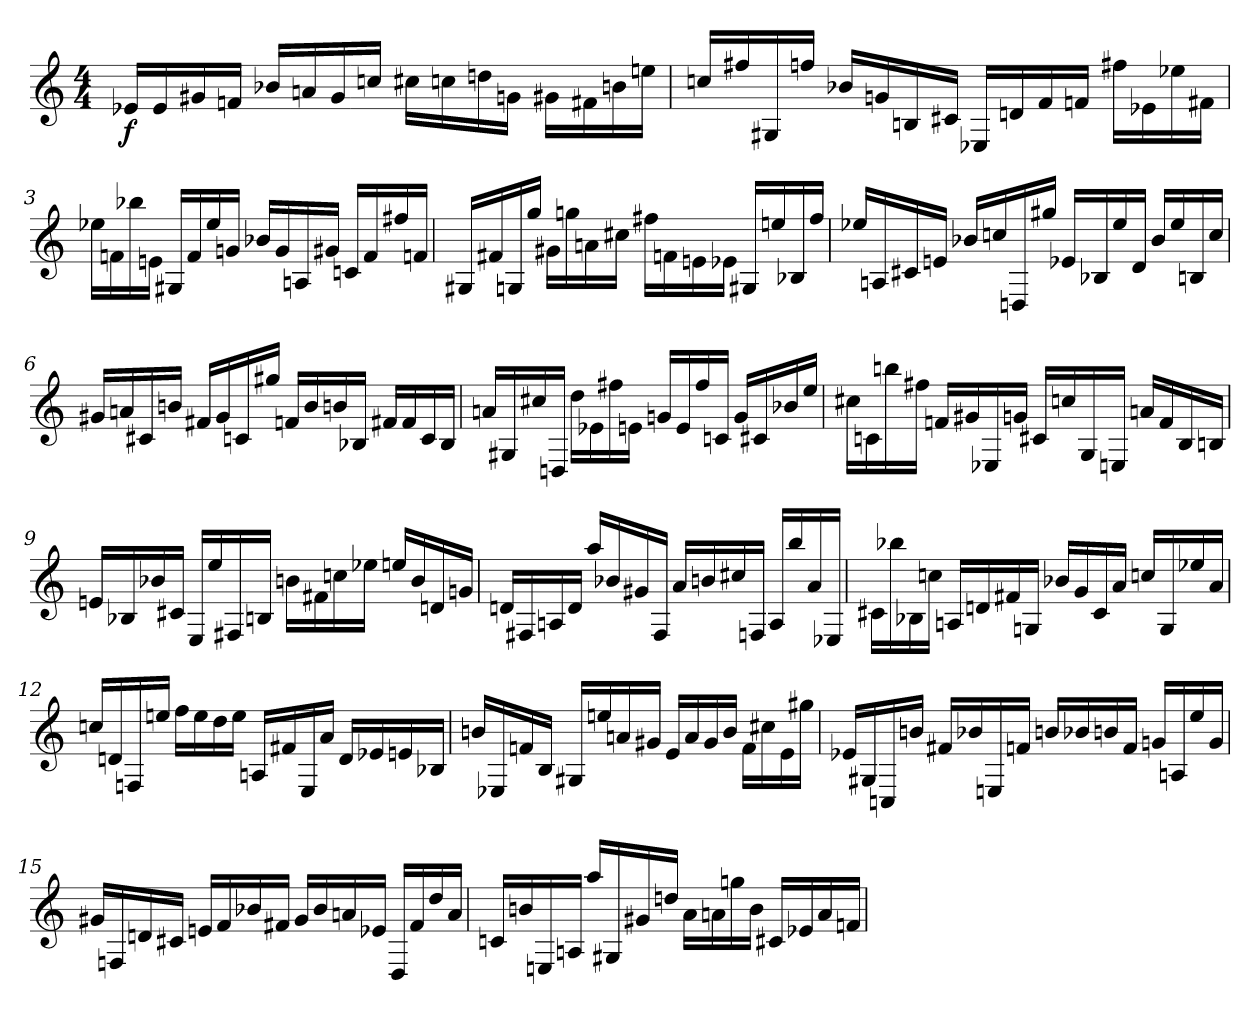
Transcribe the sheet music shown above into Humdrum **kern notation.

**kern	**dynam
*part1	*part1
*staff1	*staff1
*clefG2	*
*k[]	*
*M4/4	*
=1	=1
!	!LO:DY:b
16e-X/LL	f
16e-/	.
16g#X/	.
16fn/JJ	.
16b-X/LL	.
16an/	.
16g#/	.
16ccn/JJ	.
16cc#X\LL	.
16ccn\	.
16ddn\	.
16gn\JJ	.
16g#X\LL	.
16f#X\	.
16bn\	.
16een\JJ	.
=2	=2
16ccn/LL	.
16ff#X/	.
16G#X/	.
16ffn/JJ	.
16b-X/LL	.
16gn/	.
16Bn/	.
16c#X/JJ	.
16E-X/LL	.
16dn/	.
16f/	.
16fn/JJ	.
16ff#X\LL	.
16e-X\	.
16ee-X\	.
16f#X\JJ	.
!!LO:LB:g=z
=3	=3
16ee-X\LL	.
16fn\	.
16bb-X\	.
16en\JJ	.
16G#X/LL	.
16f/	.
16ee-/	.
16gn/JJ	.
16b-X/LL	.
16g/	.
16An/	.
16g#X/JJ	.
16cn/LL	.
16f/	.
16ff#X/	.
16fn/JJ	.
=4	=4
16G#X/LL	.
16f#X/	.
16Gn/	.
16gg/JJ	.
16g#X\LL	.
16ggn\	.
16an\	.
16cc#X\JJ	.
16ff#X\LL	.
16fn\	.
16en\	.
16e-X\JJ	.
16G#X/LL	.
16een/	.
16B-X/	.
16ff#/JJ	.
!!LO:LB:g=z
=5	=5
16ee-X/LL	.
16An/	.
16c#X/	.
16en/JJ	.
16b-X/LL	.
16ccn/	.
16Dn/	.
16gg#X/JJ	.
16e-X/LL	.
16B-X/	.
16ee-/	.
16d/JJ	.
16b-/LL	.
16ee-/	.
16Bn/	.
16cc/JJ	.
=6	=6
16g#X/LL	.
16an/	.
16c#X/	.
16bn/JJ	.
16f#X/LL	.
16g#/	.
16cn/	.
16gg#X/JJ	.
16fn/LL	.
16b/	.
16bn/	.
16B-X/JJ	.
16f#X/LL	.
16f#/	.
16c/	.
16B-/JJ	.
!!LO:LB:g=z
=7	=7
16an/LL	.
16G#X/	.
16cc#X/	.
16Dn/JJ	.
16dd\LL	.
16e-X\	.
16ff#X\	.
16en\JJ	.
16gn/LL	.
16e/	.
16ff#/	.
16cn/JJ	.
16g/LL	.
16c#X/	.
16b-X/	.
16ee/JJ	.
=8	=8
16cc#X\LL	.
16cn\	.
16bbn\	.
16ff#X\JJ	.
16fn/LL	.
16g#X/	.
16E-X/	.
16gn/JJ	.
16c#X/LL	.
16ccn/	.
16G/	.
16En/JJ	.
16an/LL	.
16f/	.
16B/	.
16Bn/JJ	.
!!LO:LB:g=z
=9	=9
16en/LL	.
16B-X/	.
16b-X/	.
16c#X/JJ	.
16E/LL	.
16ee/	.
16F#X/	.
16Bn/JJ	.
16bn\LL	.
16f#X\	.
16ccn\	.
16ee-X\JJ	.
16een/LL	.
16b/	.
16dn/	.
16gn/JJ	.
=10	=10
16dn/LL	.
16F#X/	.
16An/	.
16d/JJ	.
16aa/LL	.
16b-X/	.
16g#X/	.
16F#/JJ	.
16a/LL	.
16bn/	.
16cc#X/	.
16Fn/JJ	.
16A/LL	.
16bb/	.
16a/	.
16E-X/JJ	.
!!LO:LB:g=z
=11	=11
16c#X\LL	.
16bb-X\	.
16B-X\	.
16ccn\JJ	.
16An/LL	.
16dn/	.
16f#X/	.
16Gn/JJ	.
16b-X/LL	.
16g/	.
16c#/	.
16a/JJ	.
16ccn/LL	.
16G/	.
16ee-X/	.
16a/JJ	.
=12	=12
16ccn/LL	.
16dn/	.
16Fn/	.
16een/JJ	.
16ff\LL	.
16ee\	.
16dd\	.
16ee\JJ	.
16An/LL	.
16f#X/	.
16E/	.
16a/JJ	.
16d/LL	.
16e-X/	.
16en/	.
16B-X/JJ	.
!!LO:LB:g=z
=13	=13
16bn/LL	.
16E-X/	.
16fn/	.
16B/JJ	.
16G#X/LL	.
16een/	.
16an/	.
16g#X/JJ	.
16e/LL	.
16a/	.
16g#/	.
16b/JJ	.
16f\LL	.
16cc#X\	.
16e\	.
16gg#X\JJ	.
=14	=14
16e-X/LL	.
16G#X/	.
16Cn/	.
16bn/JJ	.
16f#X/LL	.
16b-X/	.
16En/	.
16fn/JJ	.
16bn/LL	.
16b-X/	.
16bn/	.
16f/JJ	.
16gn/LL	.
16An/	.
16ee/	.
16g/JJ	.
!!LO:LB:g=z
=15	=15
16g#X/LL	.
16Fn/	.
16dn/	.
16c#X/JJ	.
16en/LL	.
16f/	.
16b-X/	.
16f#X/JJ	.
16g#/LL	.
16b-/	.
16an/	.
16e-X/JJ	.
16D/LL	.
16f#/	.
16dd/	.
16a/JJ	.
=16	=16
16cn/LL	.
16bn/	.
16En/	.
16An/JJ	.
16aa/LL	.
16G#X/	.
16g#X/	.
16ddn/JJ	.
16a\LL	.
16an\	.
16ggn\	.
16b\JJ	.
16c#X/LL	.
16e-X/	.
16a/	.
16fn/JJ	.
=	=
*-	*-
